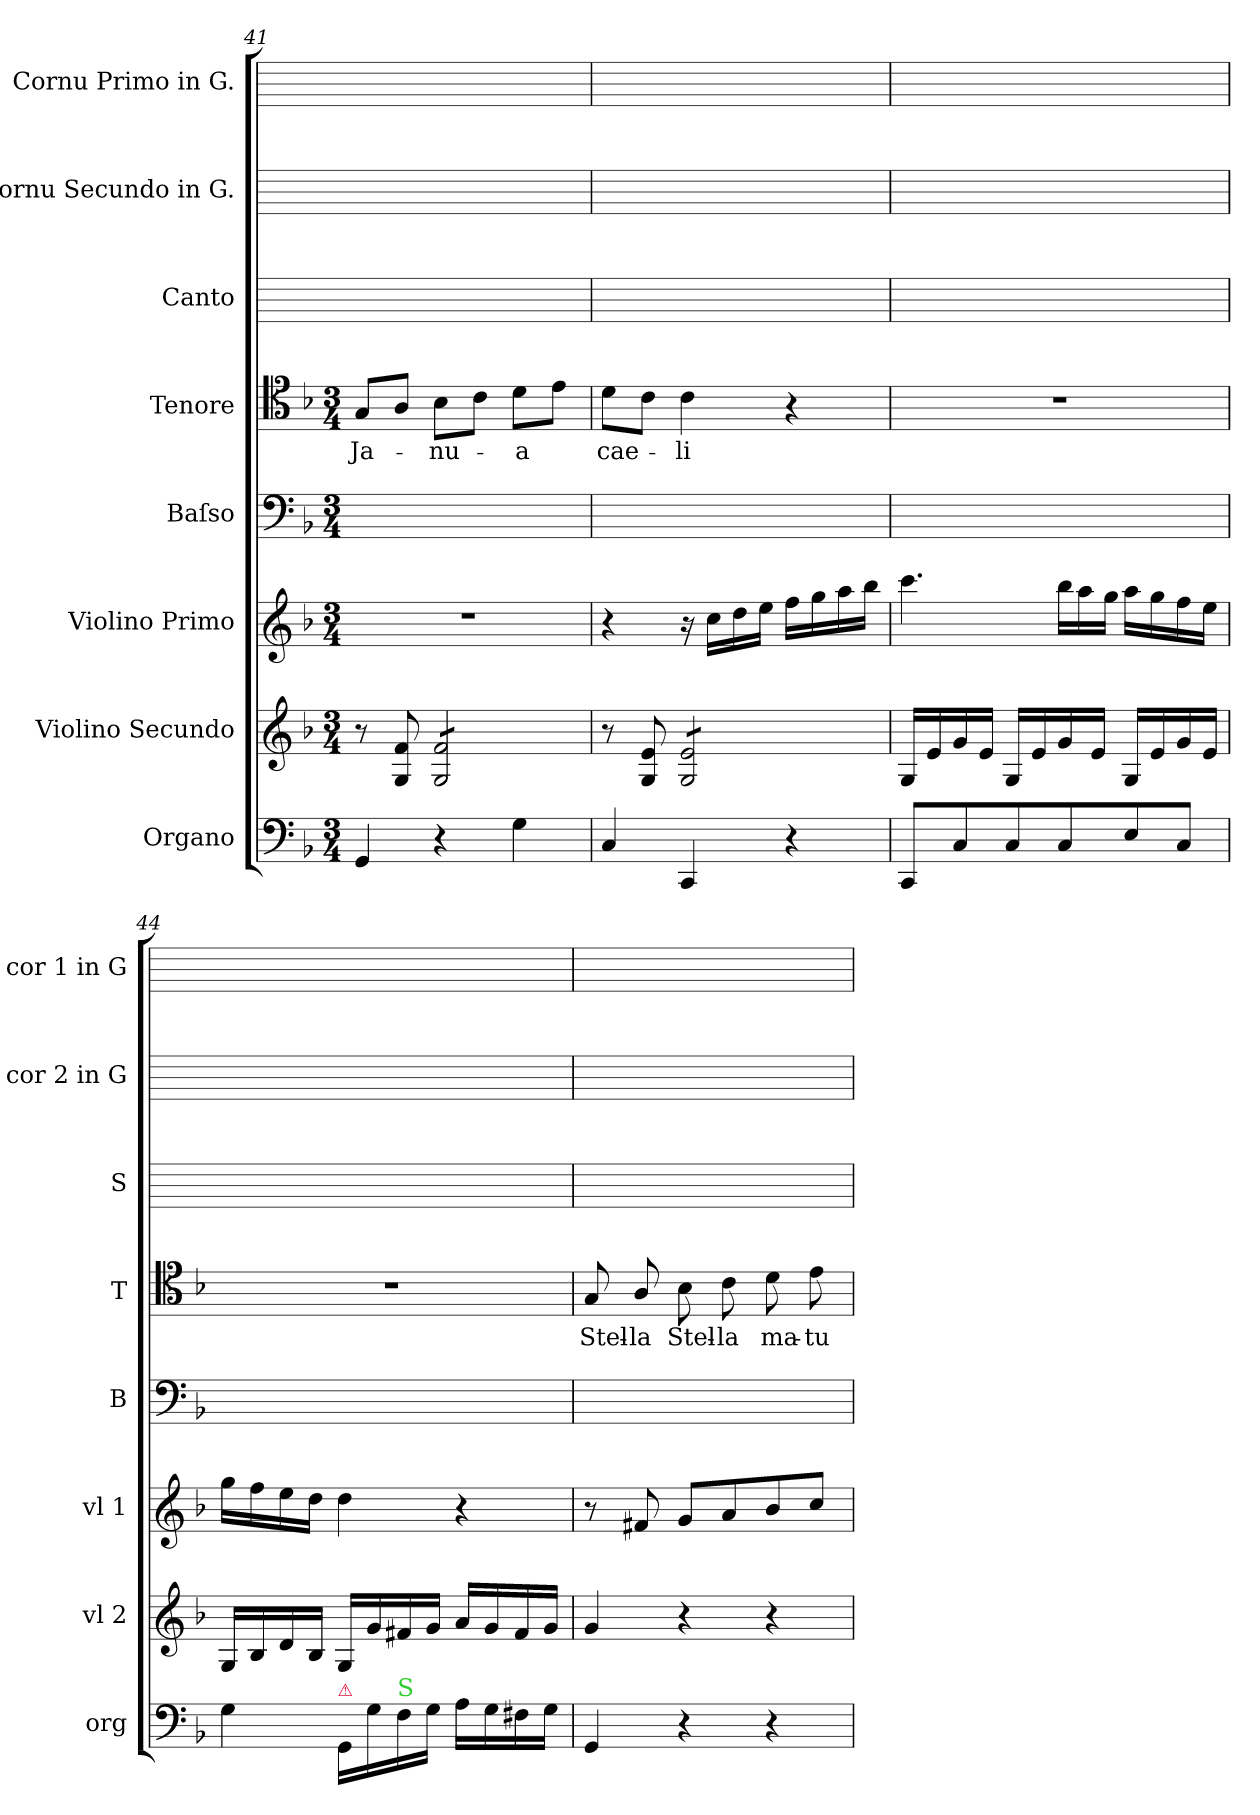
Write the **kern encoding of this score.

**kern	**kern	**kern	**kern	**kern	**text	**kern	**kern	**kern
*part8	*part7	*part6	*part5	*part4	*part4	*part3	*part2	*part1
*staff8	*staff7	*staff6	*staff5	*staff4	*staff4	*staff3	*staff2	*staff1
*I"Organo	*I"Violino Secundo	*I"Violino Primo	*I"Baſso	*I"Tenore	*	*I"Canto	*I"Cornu Secundo in G.	*I"Cornu Primo in G.
*I'org	*I'vl 2	*I'vl 1	*I'B	*I'T	*	*I'S	*I'cor 2 in G	*I'cor 1 in G
*clefF4	*clefG2	*clefG2	*clefF4	*clefC4	*	*	*	*
*k[b-]	*k[b-]	*k[b-]	*k[b-]	*k[b-]	*	*	*	*
*F:	*F:	*F:	*F:	*F:	*	*	*	*
*M3/4	*M3/4	*M3/4	*M3/4	*M3/4	*	*	*	*
=41	=41	=41	=41	=41	=41	=41	=41	=41
4GG/	8r	2.r	2.ryy	8G/L	Ja-	2.ryy	2.ryy	2.ryy
.	8G/ 8f/	.	.	8A/J	.	.	.	.
*	*tremolo	*	*	*	*	*	*	*
4r	8G/ 8f/L	.	.	8B-\L	-nu-	.	.	.
.	8G/ 8f/	.	.	8c\J	.	.	.	.
4G\	8G/ 8f/	.	.	8d\L	-a	.	.	.
.	8G/ 8f/J	.	.	8e\J	.	.	.	.
*	*Xtremolo	*	*	*	*	*	*	*
=42	=42	=42	=42	=42	=42	=42	=42	=42
4C/	8r	4r	2.ryy	8d\L	cae-	2.ryy	2.ryy	2.ryy
.	8G/ 8e/	.	.	8c\J	.	.	.	.
*	*tremolo	*	*	*	*	*	*	*
4CC/	8G/ 8e/L	16r	.	4c\	-li	.	.	.
.	.	16cc\LL	.	.	.	.	.	.
.	8G/ 8e/	16dd\	.	.	.	.	.	.
.	.	16ee\JJ	.	.	.	.	.	.
4r	8G/ 8e/	16ff\LL	.	4r	.	.	.	.
.	.	16gg\	.	.	.	.	.	.
.	8G/ 8e/J	16aa\	.	.	.	.	.	.
*	*Xtremolo	*	*	*	*	*	*	*
.	.	16bb-\JJ	.	.	.	.	.	.
=43	=43	=43	=43	=43	=43	=43	=43	=43
8CC/L	16G/LL	4.ccc\	2.ryy	2.r	.	2.ryy	2.ryy	2.ryy
.	16e/	.	.	.	.	.	.	.
8C/	16g/	.	.	.	.	.	.	.
.	16e/JJ	.	.	.	.	.	.	.
8C/	16G/LL	.	.	.	.	.	.	.
.	16e/	.	.	.	.	.	.	.
*	*	*Xtuplet	*	*	*	*	*	*
8C/	16g/	24bb-\LL	.	.	.	.	.	.
.	.	24aa\	.	.	.	.	.	.
.	16e/JJ	.	.	.	.	.	.	.
.	.	24gg\JJ	.	.	.	.	.	.
8E/	16G/LL	16aa\LL	.	.	.	.	.	.
.	16e/	16gg\	.	.	.	.	.	.
8C/J	16g/	16ff\	.	.	.	.	.	.
.	16e/JJ	16ee\JJ	.	.	.	.	.	.
=44	=44	=44	=44	=44	=44	=44	=44	=44
4G\	16G/LL	16gg\LL	2.ryy	2.r	.	2.ryy	2.ryy	2.ryy
.	16B-/	16ff\	.	.	.	.	.	.
.	16d/	16ee\	.	.	.	.	.	.
.	16B-/JJ	16dd\JJ	.	.	.	.	.	.
!LO:TX:a:color=crimson:t=⚠	!	!	!	!	!	!	!	!
16GG/LL	16G/LL	4dd\	.	.	.	.	.	.
16G\	16g/	.	.	.	.	.	.	.
!LO:TX:a:color=limegreen:t=S	!	!	!	!	!	!	!	!
16F\	16f#X/	.	.	.	.	.	.	.
16G\JJ	16g/JJ	.	.	.	.	.	.	.
16A\LL	16a/LL	4r	.	.	.	.	.	.
16G\	16g/	.	.	.	.	.	.	.
16F#X\	16f#/	.	.	.	.	.	.	.
16G\JJ	16g/JJ	.	.	.	.	.	.	.
=45	=45	=45	=45	=45	=45	=45	=45	=45
4GG/	4g/	8r	2.ryy	8G/	Stel-	2.ryy	2.ryy	2.ryy
.	.	8f#X/	.	8A/	-la	.	.	.
!	!	!	!	!	!LO:LY:i	!	!	!
4r	4r	8g/L	.	8B-\	Stel-	.	.	.
!	!	!	!	!	!LO:LY:i	!	!	!
.	.	8a/	.	8c\	-la	.	.	.
4r	4r	8b-/	.	8d\	ma-	.	.	.
.	.	8cc/J	.	8e\	-tu-	.	.	.
=	=	=	=	=	=	=	=	=
*-	*-	*-	*-	*-	*-	*-	*-	*-
